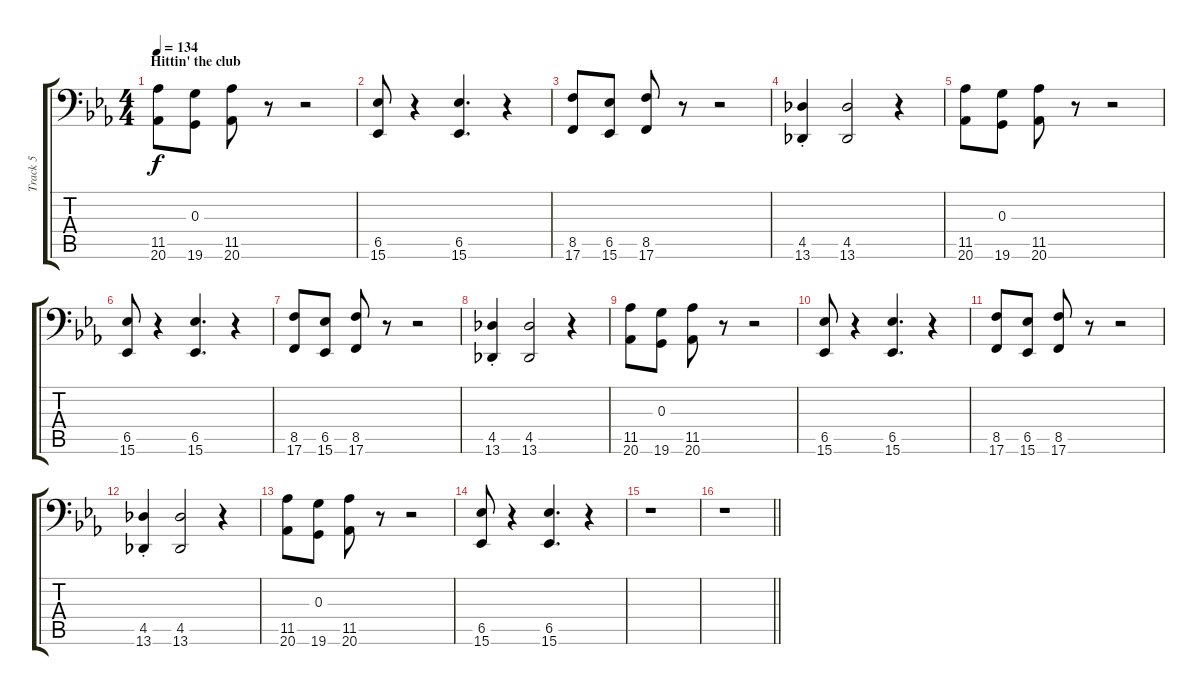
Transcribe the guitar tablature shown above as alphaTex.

\track ("Track 5" "Track 5") {instrument synthbass2}
\staff {score tabs}
\tuning (E3 B2 G2 D2 A1 C0) {hide}
\ts (4 4)
\section ("" "Hittin' the club")
\tempo 134
\clef f4
\ks eb
(11.5 20.6).8{dy f} (0.3 19.6).8 (11.5 20.6).8 r.8 r.2 |
(6.5 15.6).8 r.4 (6.5 15.6).4{d} r.4 |
(8.5 17.6).8 (6.5 15.6).8 (8.5 17.6).8 r.8 r.2 |
(4.5{st} 13.6{st}).4 (4.5 13.6).2 r.4 |
(11.5 20.6).8 (0.3 19.6).8 (11.5 20.6).8 r.8 r.2 |
(6.5 15.6).8 r.4 (6.5 15.6).4{d} r.4 |
(8.5 17.6).8 (6.5 15.6).8 (8.5 17.6).8 r.8 r.2 |
(4.5{st} 13.6{st}).4 (4.5 13.6).2 r.4 |
(11.5 20.6).8 (0.3 19.6).8 (11.5 20.6).8 r.8 r.2 |
(6.5 15.6).8 r.4 (6.5 15.6).4{d} r.4 |
(8.5 17.6).8 (6.5 15.6).8 (8.5 17.6).8 r.8 r.2 |
(4.5{st} 13.6{st}).4 (4.5 13.6).2 r.4 |
(11.5 20.6).8 (0.3 19.6).8 (11.5 20.6).8 r.8 r.2 |
(6.5 15.6).8 r.4 (6.5 15.6).4{d} r.4 |
r.1 |
\barLineRight lightlight
r.1
